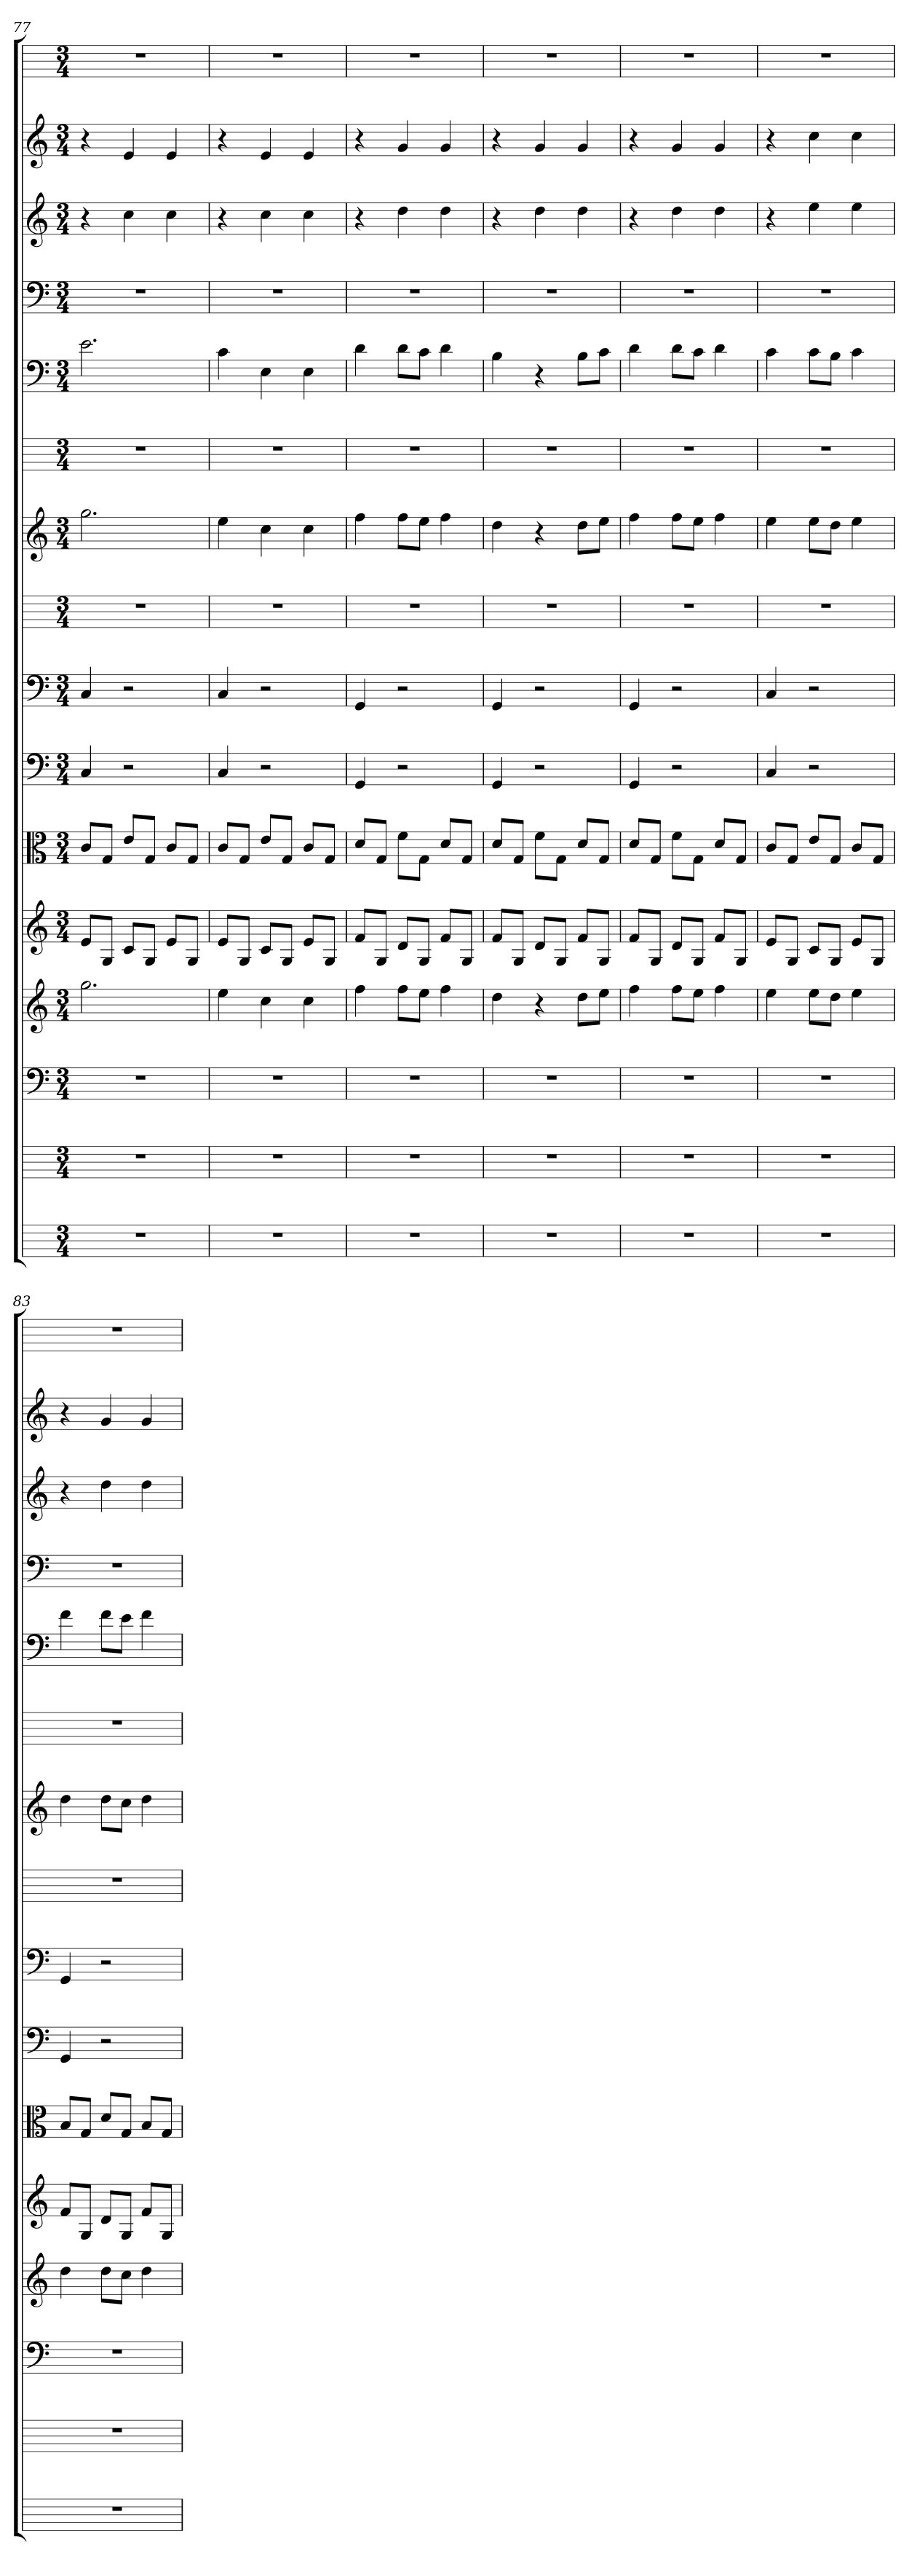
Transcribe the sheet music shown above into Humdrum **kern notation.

**kern	**kern	**kern	**kern	**kern	**kern	**kern	**kern	**kern	**kern	**kern	**kern	**kern	**kern	**kern	**kern
*part16	*part15	*part14	*part13	*part12	*part11	*part10	*part9	*part8	*part7	*part6	*part5	*part4	*part3	*part2	*part1
*staff16	*staff15	*staff14	*staff13	*staff12	*staff11	*staff10	*staff9	*staff8	*staff7	*staff6	*staff5	*staff4	*staff3	*staff2	*staff1
*	*	*clefF4	*	*	*clefC3	*clefF4	*clefF4	*	*	*	*clefF4	*clefF4	*	*	*
*k[]	*k[]	*k[]	*k[]	*k[]	*k[]	*k[]	*k[]	*k[]	*k[]	*k[]	*k[]	*k[]	*k[]	*k[]	*k[]
*C:	*C:	*C:	*C:	*C:	*C:	*C:	*C:	*C:	*C:	*C:	*C:	*C:	*C:	*C:	*C:
*M3/4	*M3/4	*M3/4	*M3/4	*M3/4	*M3/4	*M3/4	*M3/4	*M3/4	*M3/4	*M3/4	*M3/4	*M3/4	*M3/4	*M3/4	*M3/4
=77	=77	=77	=77	=77	=77	=77	=77	=77	=77	=77	=77	=77	=77	=77	=77
2.r	2.r	2.r	2.gg	8eL	8c/L	4C	4C	2.r	2.gg	2.r	2.e	2.r	4r	4r	2.r
.	.	.	.	8GJ	8G/J	.	.	.	.	.	.	.	.	.	.
.	.	.	.	8cL	8e/L	2r	2r	.	.	.	.	.	4cc	4e	.
.	.	.	.	8GJ	8G/J	.	.	.	.	.	.	.	.	.	.
.	.	.	.	8eL	8c/L	.	.	.	.	.	.	.	4cc	4e	.
.	.	.	.	8GJ	8G/J	.	.	.	.	.	.	.	.	.	.
=78	=78	=78	=78	=78	=78	=78	=78	=78	=78	=78	=78	=78	=78	=78	=78
2.r	2.r	2.r	4ee	8eL	8c/L	4C	4C	2.r	4ee	2.r	4c	2.r	4r	4r	2.r
.	.	.	.	8GJ	8G/J	.	.	.	.	.	.	.	.	.	.
.	.	.	4cc	8cL	8e/L	2r	2r	.	4cc	.	4E	.	4cc	4e	.
.	.	.	.	8GJ	8G/J	.	.	.	.	.	.	.	.	.	.
.	.	.	4cc	8eL	8c/L	.	.	.	4cc	.	4E	.	4cc	4e	.
.	.	.	.	8GJ	8G/J	.	.	.	.	.	.	.	.	.	.
=79	=79	=79	=79	=79	=79	=79	=79	=79	=79	=79	=79	=79	=79	=79	=79
2.r	2.r	2.r	4ff	8fL	8d/L	4GG	4GG	2.r	4ff	2.r	4d	2.r	4r	4r	2.r
.	.	.	.	8GJ	8G/J	.	.	.	.	.	.	.	.	.	.
.	.	.	8ffL	8dL	8f\L	2r	2r	.	8ffL	.	8d\L	.	4dd	4g	.
.	.	.	8eeJ	8GJ	8G\J	.	.	.	8eeJ	.	8c\J	.	.	.	.
.	.	.	4ff	8fL	8d/L	.	.	.	4ff	.	4d	.	4dd	4g	.
.	.	.	.	8GJ	8G/J	.	.	.	.	.	.	.	.	.	.
=80	=80	=80	=80	=80	=80	=80	=80	=80	=80	=80	=80	=80	=80	=80	=80
2.r	2.r	2.r	4dd	8fL	8d/L	4GG	4GG	2.r	4dd	2.r	4B	2.r	4r	4r	2.r
.	.	.	.	8GJ	8G/J	.	.	.	.	.	.	.	.	.	.
.	.	.	4r	8dL	8f\L	2r	2r	.	4r	.	4r	.	4dd	4g	.
.	.	.	.	8GJ	8G\J	.	.	.	.	.	.	.	.	.	.
.	.	.	8ddL	8fL	8d/L	.	.	.	8ddL	.	8B\L	.	4dd	4g	.
.	.	.	8eeJ	8GJ	8G/J	.	.	.	8eeJ	.	8c\J	.	.	.	.
=81	=81	=81	=81	=81	=81	=81	=81	=81	=81	=81	=81	=81	=81	=81	=81
2.r	2.r	2.r	4ff	8fL	8d/L	4GG	4GG	2.r	4ff	2.r	4d	2.r	4r	4r	2.r
.	.	.	.	8GJ	8G/J	.	.	.	.	.	.	.	.	.	.
.	.	.	8ffL	8dL	8f\L	2r	2r	.	8ffL	.	8d\L	.	4dd	4g	.
.	.	.	8eeJ	8GJ	8G\J	.	.	.	8eeJ	.	8c\J	.	.	.	.
.	.	.	4ff	8fL	8d/L	.	.	.	4ff	.	4d	.	4dd	4g	.
.	.	.	.	8GJ	8G/J	.	.	.	.	.	.	.	.	.	.
=82	=82	=82	=82	=82	=82	=82	=82	=82	=82	=82	=82	=82	=82	=82	=82
2.r	2.r	2.r	4ee	8eL	8c/L	4C	4C	2.r	4ee	2.r	4c	2.r	4r	4r	2.r
.	.	.	.	8GJ	8G/J	.	.	.	.	.	.	.	.	.	.
.	.	.	8eeL	8cL	8e/L	2r	2r	.	8eeL	.	8c\L	.	4ee	4cc	.
.	.	.	8ddJ	8GJ	8G/J	.	.	.	8ddJ	.	8B\J	.	.	.	.
.	.	.	4ee	8eL	8c/L	.	.	.	4ee	.	4c	.	4ee	4cc	.
.	.	.	.	8GJ	8G/J	.	.	.	.	.	.	.	.	.	.
=83	=83	=83	=83	=83	=83	=83	=83	=83	=83	=83	=83	=83	=83	=83	=83
2.r	2.r	2.r	4dd	8fL	8B/L	4GG	4GG	2.r	4dd	2.r	4f	2.r	4r	4r	2.r
.	.	.	.	8GJ	8G/J	.	.	.	.	.	.	.	.	.	.
.	.	.	8ddL	8dL	8d/L	2r	2r	.	8ddL	.	8f\L	.	4dd	4g	.
.	.	.	8ccJ	8GJ	8G/J	.	.	.	8ccJ	.	8e\J	.	.	.	.
.	.	.	4dd	8fL	8B/L	.	.	.	4dd	.	4f	.	4dd	4g	.
.	.	.	.	8GJ	8G/J	.	.	.	.	.	.	.	.	.	.
=	=	=	=	=	=	=	=	=	=	=	=	=	=	=	=
*-	*-	*-	*-	*-	*-	*-	*-	*-	*-	*-	*-	*-	*-	*-	*-
